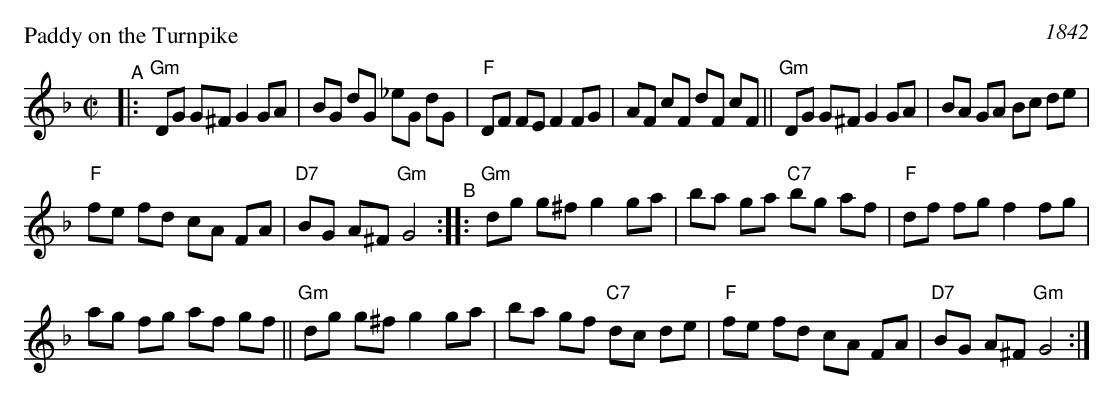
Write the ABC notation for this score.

X:1
P: Paddy on the Turnpike
O: 1842
L: 1/8
M: C|
K: Gdor
"^A"\
|:"Gm"DG G^F G2 GA | BG dG _eG dG | "F"DF FE F2 FG | AF cF dF cF || "Gm"DG G^F G2 GA | BA GA Bc de |
"F"fe fd cA FA | "D7"BG A^F "Gm"G4 "^B" :: "Gm"dg g^f g2 ga | ba ga "C7"bg af | "F"df fg f2 fg |
ag fg af gf || "Gm"dg g^f g2 ga | ba gf "C7"dc de | "F"fe fd cA FA | "D7"BG A^F "Gm"G4 :|
